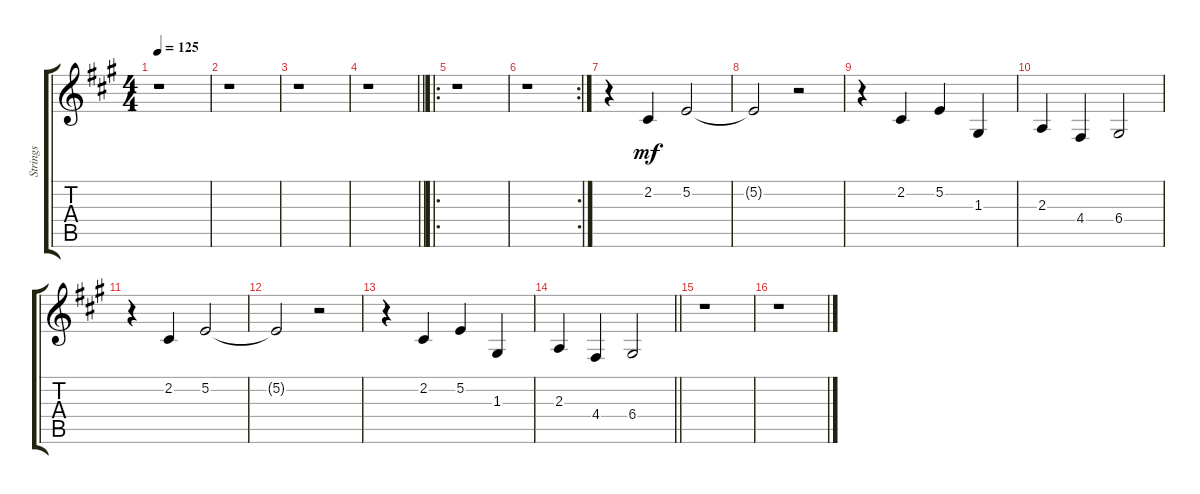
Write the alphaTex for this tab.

\track ("Strings" "Strings") {instrument synthstrings2}
\staff {score tabs}
\tuning (E4 B3 G3 D3 A2 E2) {hide}
\ts (4 4)
\tempo 125
\clef g2
\ks a
r.1{dy mf} |
r.1 |
r.1 |
\barLineRight lightlight
r.1 |
\ro
r.1 |
\rc 2
r.1 |
r.4 2.2.4 5.2.2 |
5.2{t}.2 r.2 |
r.4 2.2.4 5.2.4 1.3.4 |
2.3.4 4.4.4 6.4.2 |
r.4 2.2.4 5.2.2 |
5.2{t}.2 r.2 |
r.4 2.2.4 5.2.4 1.3.4 |
\barLineRight lightlight
2.3.4 4.4.4 6.4.2 |
r.1 |
r.1
